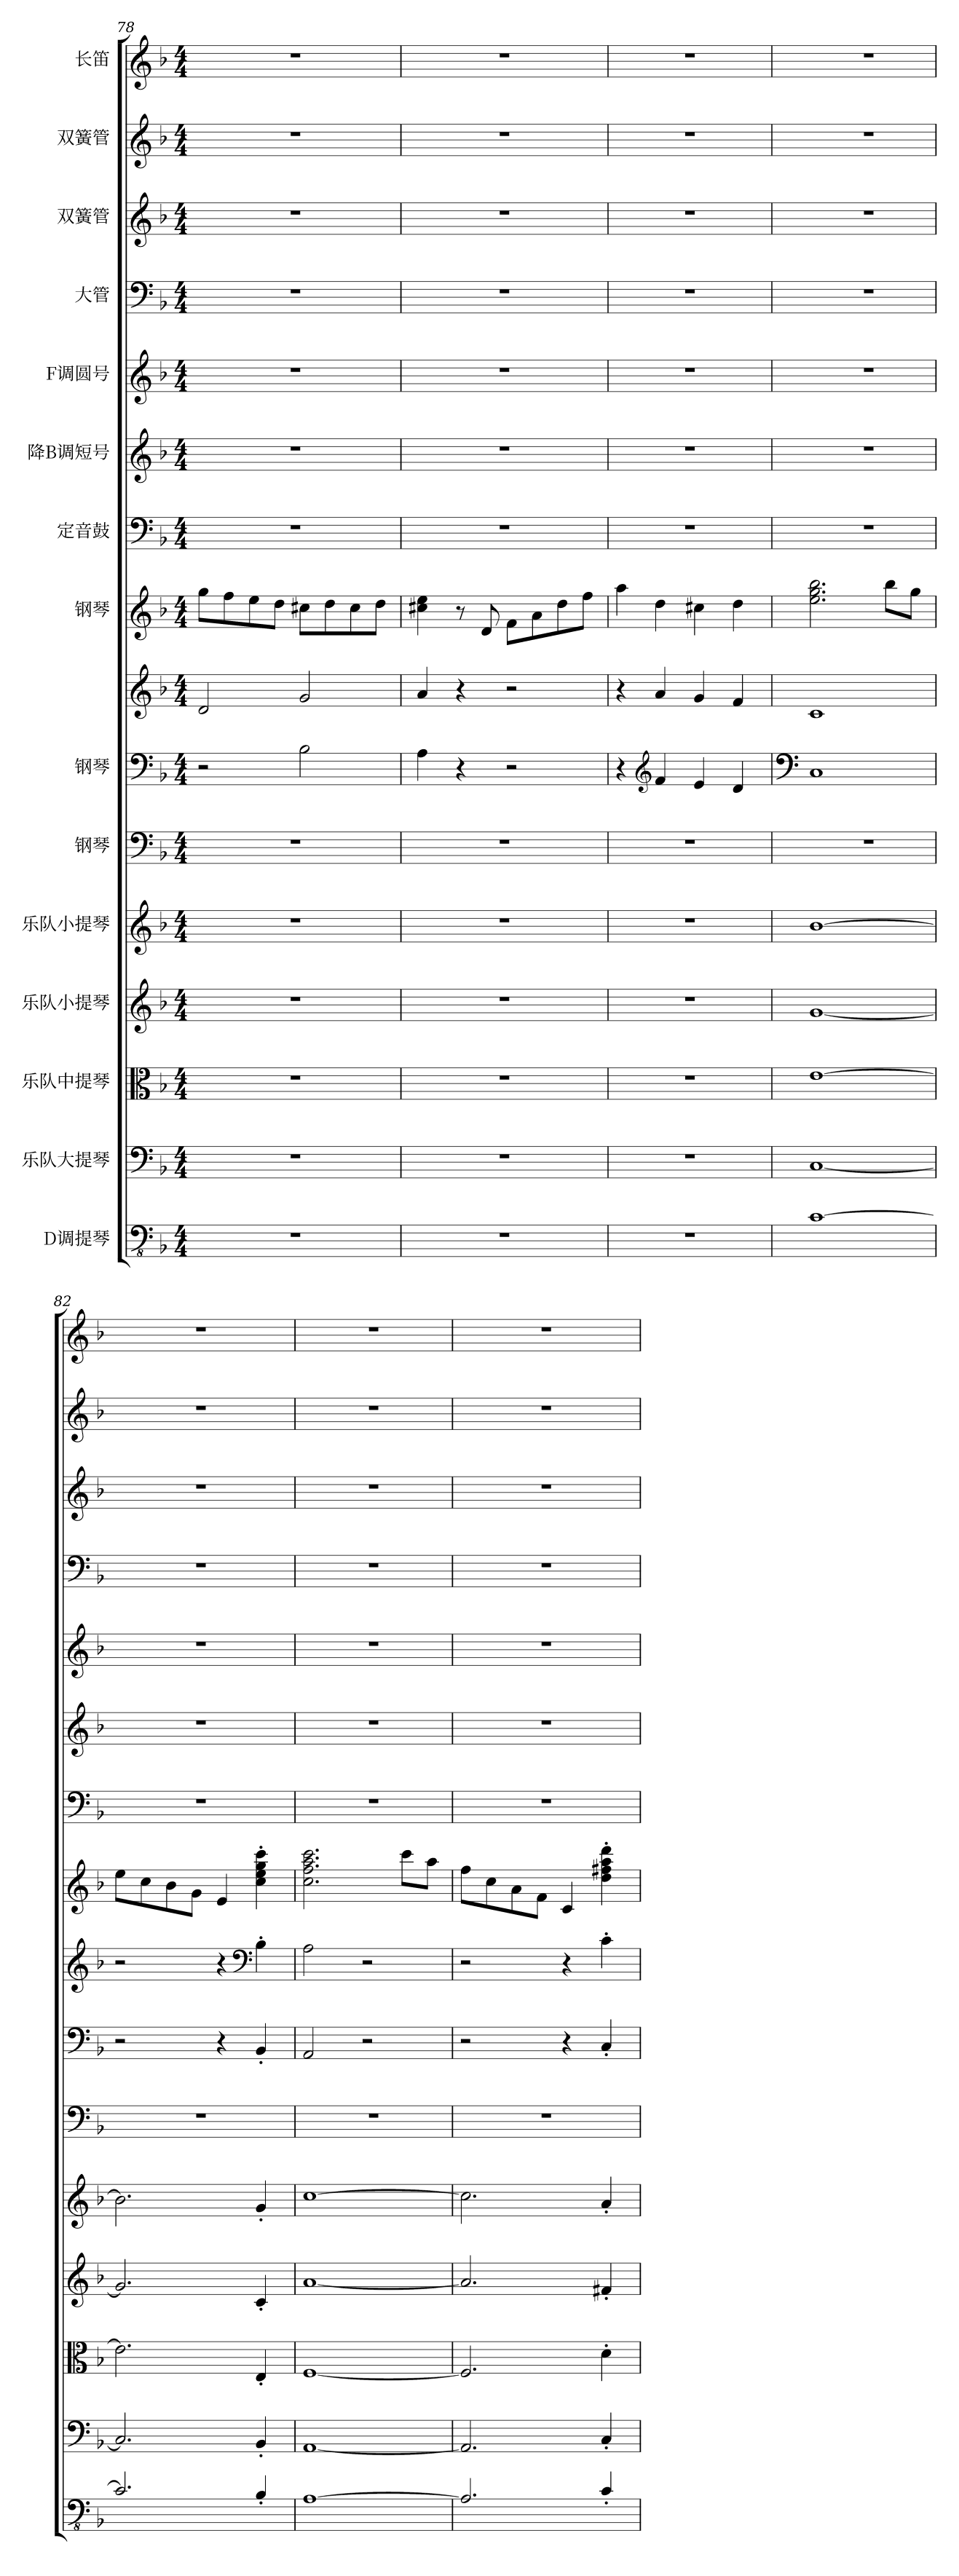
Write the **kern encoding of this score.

**kern	**kern	**kern	**kern	**kern	**kern	**kern	**kern	**kern	**kern	**kern	**kern	**kern	**kern	**kern	**kern
*part15	*part14	*part13	*part12	*part11	*part10	*part9	*part9	*part8	*part7	*part6	*part5	*part4	*part3	*part2	*part1
*staff16	*staff15	*staff14	*staff13	*staff12	*staff11	*staff10	*staff9	*staff8	*staff7	*staff6	*staff5	*staff4	*staff3	*staff2	*staff1
*I"D调提琴	*I"乐队大提琴	*I"乐队中提琴	*I"乐队小提琴	*I"乐队小提琴	*I"钢琴	*I"钢琴	*	*I"钢琴	*I"定音鼓	*I"降B调短号	*I"F调圆号	*I"大管	*I"双簧管	*I"双簧管	*I"长笛
*clefFv4	*clefF4	*clefC3	*clefG2	*clefG2	*clefF4	*clefF4	*clefG2	*clefG2	*clefF4	*clefG2	*clefG2	*clefF4	*clefG2	*clefG2	*clefG2
*ITrd7c12	*	*	*	*	*	*	*	*	*	*ITrd1c2	*ITrd4c7	*	*	*	*
*k[b-]	*k[b-]	*k[b-]	*k[b-]	*k[b-]	*k[b-]	*k[b-]	*k[b-]	*k[b-]	*k[b-]	*k[b-e-a-]	*k[b-e-]	*k[b-]	*k[b-]	*k[b-]	*k[b-]
*M4/4	*M4/4	*M4/4	*M4/4	*M4/4	*M4/4	*M4/4	*M4/4	*M4/4	*M4/4	*M4/4	*M4/4	*M4/4	*M4/4	*M4/4	*M4/4
=78	=78	=78	=78	=78	=78	=78	=78	=78	=78	=78	=78	=78	=78	=78	=78
1r	1r	1r	1r	1r	1r	2r	2d/	8gg\L	1r	1r	1r	1r	1r	1r	1r
.	.	.	.	.	.	.	.	8ff\	.	.	.	.	.	.	.
.	.	.	.	.	.	.	.	8ee\	.	.	.	.	.	.	.
.	.	.	.	.	.	.	.	8dd\J	.	.	.	.	.	.	.
.	.	.	.	.	.	2B-\	2g/	8cc#X\L	.	.	.	.	.	.	.
.	.	.	.	.	.	.	.	8dd\	.	.	.	.	.	.	.
.	.	.	.	.	.	.	.	8cc#\	.	.	.	.	.	.	.
.	.	.	.	.	.	.	.	8dd\J	.	.	.	.	.	.	.
=79	=79	=79	=79	=79	=79	=79	=79	=79	=79	=79	=79	=79	=79	=79	=79
1r	1r	1r	1r	1r	1r	4A\	4a/	4cc#X\ 4ee\	1r	1r	1r	1r	1r	1r	1r
.	.	.	.	.	.	4r	4r	8r	.	.	.	.	.	.	.
.	.	.	.	.	.	.	.	8d/	.	.	.	.	.	.	.
.	.	.	.	.	.	2r	2r	8f\L	.	.	.	.	.	.	.
.	.	.	.	.	.	.	.	8a\	.	.	.	.	.	.	.
.	.	.	.	.	.	.	.	8dd\	.	.	.	.	.	.	.
.	.	.	.	.	.	.	.	8ff\J	.	.	.	.	.	.	.
=80	=80	=80	=80	=80	=80	=80	=80	=80	=80	=80	=80	=80	=80	=80	=80
1r	1r	1r	1r	1r	1r	4r	4r	4aa\	1r	1r	1r	1r	1r	1r	1r
*	*	*	*	*	*	*clefG2	*	*	*	*	*	*	*	*	*
.	.	.	.	.	.	4f/	4a/	4dd\	.	.	.	.	.	.	.
.	.	.	.	.	.	4e/	4g/	4cc#X\	.	.	.	.	.	.	.
.	.	.	.	.	.	4d/	4f/	4dd\	.	.	.	.	.	.	.
!!LO:PB:g=z
=81	=81	=81	=81	=81	=81	=81	=81	=81	=81	=81	=81	=81	=81	=81	=81
*	*	*	*	*	*	*clefF4	*	*	*	*	*	*	*	*	*
*	*	*	*	*	*	*	*	*	*	*	*	*	*	*	*MM248
[1CC	[1C	[1e	[1g	[1b-	1r	1C	1c	2.ee\ 2.gg\ 2.bb-\	1r	1r	1r	1r	1r	1r	1r
.	.	.	.	.	.	.	.	8bb-\L	.	.	.	.	.	.	.
.	.	.	.	.	.	.	.	8gg\J	.	.	.	.	.	.	.
=82	=82	=82	=82	=82	=82	=82	=82	=82	=82	=82	=82	=82	=82	=82	=82
2.CC/]	2.C/]	2.e\]	2.g/]	2.b-\]	1r	2r	2r	8ee\L	1r	1r	1r	1r	1r	1r	1r
.	.	.	.	.	.	.	.	8cc\	.	.	.	.	.	.	.
.	.	.	.	.	.	.	.	8b-\	.	.	.	.	.	.	.
.	.	.	.	.	.	.	.	8g\J	.	.	.	.	.	.	.
.	.	.	.	.	.	4r	4r	4e/	.	.	.	.	.	.	.
*	*	*	*	*	*	*	*clefF4	*	*	*	*	*	*	*	*
4BBB-'/	4BB-'/	4E'/	4c'/	4g'/	.	4BB-'/	4B-'\	4cc\' 4ee\' 4gg\' 4ccc\'	.	.	.	.	.	.	.
=83	=83	=83	=83	=83	=83	=83	=83	=83	=83	=83	=83	=83	=83	=83	=83
[1AAA	[1AA	[1F	[1a	[1cc	1r	2AA/	2A\	2.cc\ 2.ff\ 2.aa\ 2.ccc\	1r	1r	1r	1r	1r	1r	1r
.	.	.	.	.	.	2r	2r	.	.	.	.	.	.	.	.
.	.	.	.	.	.	.	.	8ccc\L	.	.	.	.	.	.	.
.	.	.	.	.	.	.	.	8aa\J	.	.	.	.	.	.	.
=84	=84	=84	=84	=84	=84	=84	=84	=84	=84	=84	=84	=84	=84	=84	=84
2.AAA/]	2.AA/]	2.F/]	2.a/]	2.cc\]	1r	2r	2r	8ff\L	1r	1r	1r	1r	1r	1r	1r
.	.	.	.	.	.	.	.	8cc\	.	.	.	.	.	.	.
.	.	.	.	.	.	.	.	8a\	.	.	.	.	.	.	.
.	.	.	.	.	.	.	.	8f\J	.	.	.	.	.	.	.
.	.	.	.	.	.	4r	4r	4c/	.	.	.	.	.	.	.
4CC'/	4C'/	4d'\	4f#X'/	4a'/	.	4C'/	4c'\	4dd\' 4ff#X\' 4aa\' 4ddd\'	.	.	.	.	.	.	.
=	=	=	=	=	=	=	=	=	=	=	=	=	=	=	=
*-	*-	*-	*-	*-	*-	*-	*-	*-	*-	*-	*-	*-	*-	*-	*-
